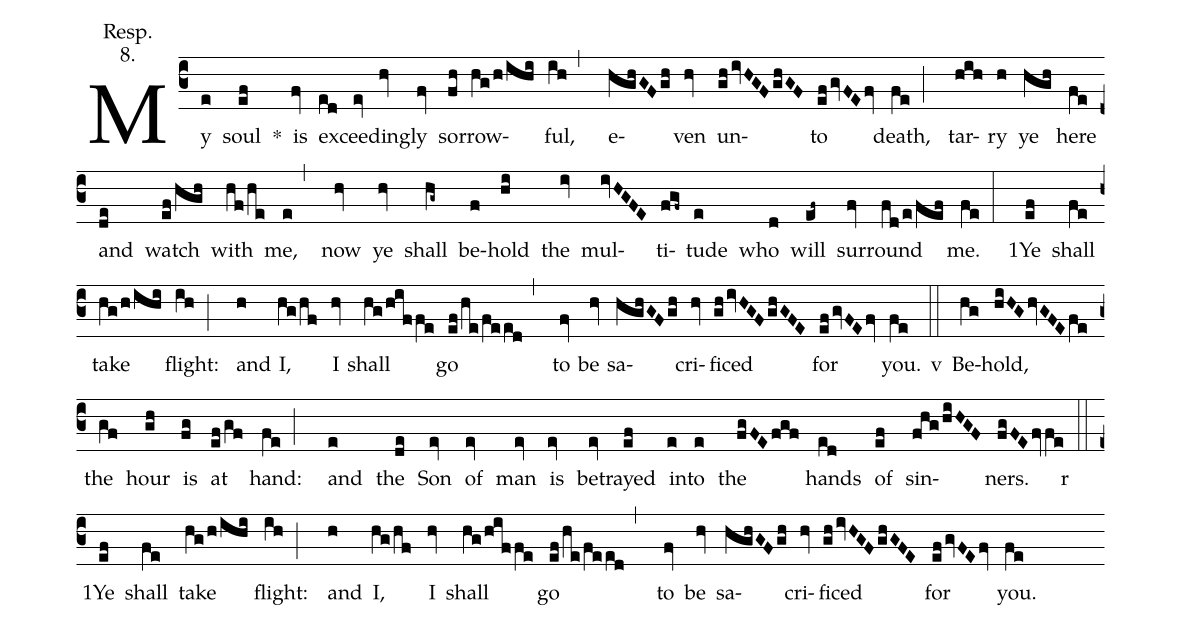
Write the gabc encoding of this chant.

annotation: Resp.;
annotation: 8.;
%%
(c3) My(e) soul(ef) <sp>*</sp>() is(fv) ex(ed)ceed(ev)ing(hv)ly(fv) sor(fh)row(hg/h/ihi)ful,(ih,) e(hghGFgh)ven(hv) un(ghivHGFghGF)to(efgvFEfv) death,(fe;) tar(hih)ry(h) ye(hgh) here(fe) and(de) watch(ef/hgh) with(hf/he) me,(e,) now(hv) ye(hv) shall(hg~) be(f)hold(hi) the(iv) mul(ivHGFE)ti(fgf~)tude(e) who(d) will(ef~) sur(fv)round(fd/e/fef) me.(fe:) <sp>1</sp>Ye(ef) shall(fe) take(hg/h/ihi) flight:(ih;) and(h) I,(hg/hf) I(hv) shall(hg/hiffe) go(ef/he/feed,) to(fv) be(hv) sa(hghGFgh)cri(hv)ficed(ghivHGFghGFE) for(efgvFEfv) you.(fe)

<sp>v</sp>(::) Be(hg)hold,(hiHGhvGFEfe) the(gf) hour(gh) is(fg) at(ef/gf) hand:(fe;) and(e) the(de) Son(ev) of(ev) man(ev) is(ev) be(ev)trayed(ef) in(e)to(e) the(fgFEfgf) hands(ed) of(ef) sin(fhg/hiHGF)ners.(fgFEfvfe)

<sp>r</sp>(::) <sp>1</sp>Ye(ef) shall(fe) take(hg/h/ihi) flight:(ih;) and(h) I,(hg/hf) I(hv) shall(hg/hiffe) go(ef/he/feed,) to(fv) be(hv) sa(hghGFgh)cri(hv)ficed(ghivHGFghGFE) for(efgvFEfv) you.(fe)
